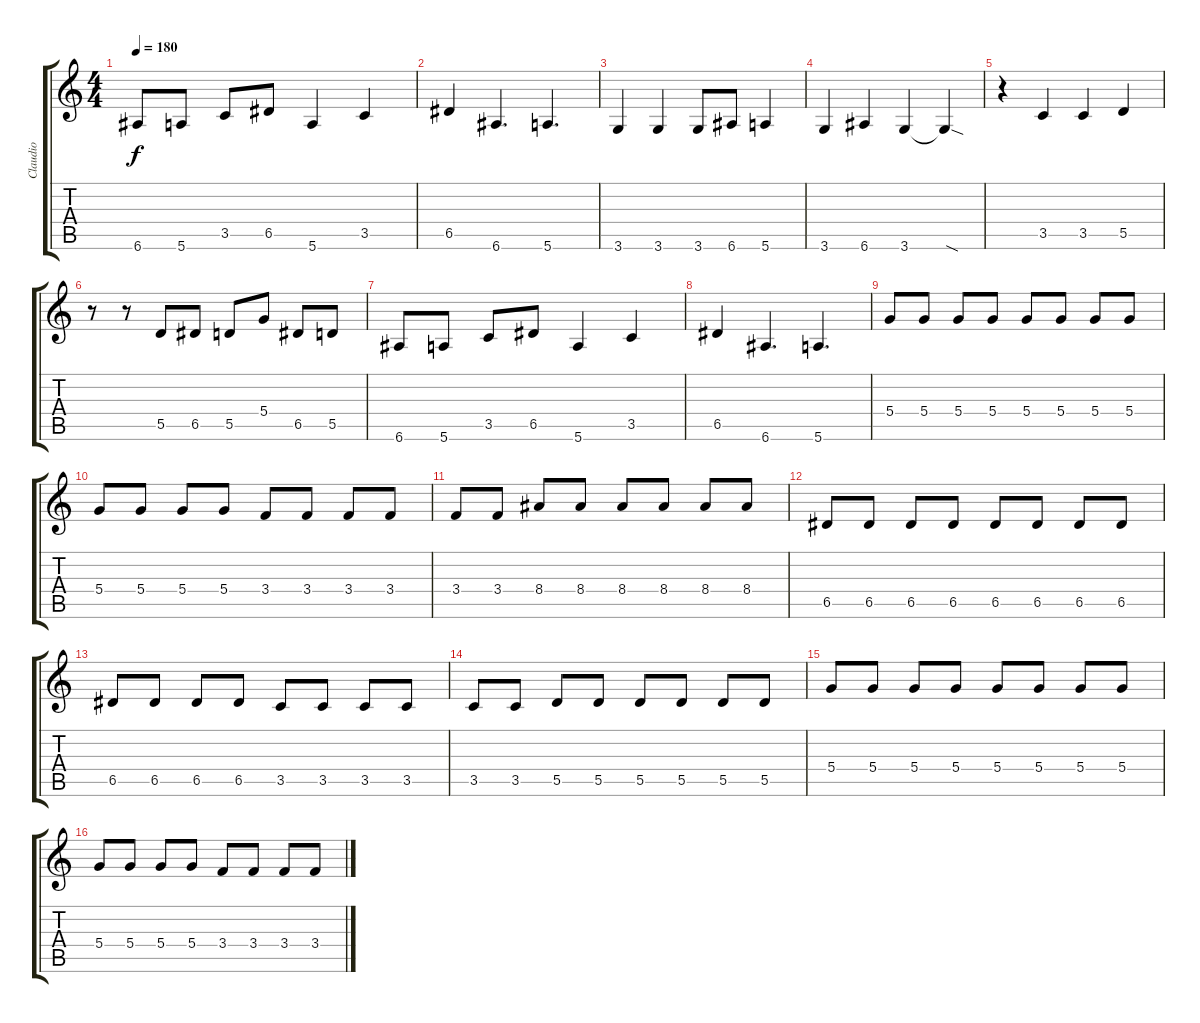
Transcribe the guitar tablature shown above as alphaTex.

\track ("Claudio" "Claudio") {instrument distortionguitar}
\staff {score tabs}
\tuning (E4 B3 G3 D3 A2 E2) {hide}
\ts (4 4)
\tempo 180
\clef g2
\ks c
6.6.8{dy f} 5.6.8 3.5.8 6.5.8 5.6.4 3.5.4 |
6.5.4 6.6.4{d} 5.6.4{d} |
3.6.4 3.6.4 3.6.8 6.6.8 5.6.4 |
3.6.4 6.6.4 3.6.4 3.6{sod t}.4 |
r.4 3.5.4 3.5.4 5.5.4 |
r.8 r.8 5.5.8 6.5.8 5.5.8 5.4.8 6.5.8 5.5.8 |
6.6.8 5.6.8 3.5.8 6.5.8 5.6.4 3.5.4 |
6.5.4 6.6.4{d} 5.6.4{d} |
5.4.8 5.4.8 5.4.8 5.4.8 5.4.8 5.4.8 5.4.8 5.4.8 |
5.4.8 5.4.8 5.4.8 5.4.8 3.4.8 3.4.8 3.4.8 3.4.8 |
3.4.8 3.4.8 8.4.8 8.4.8 8.4.8 8.4.8 8.4.8 8.4.8 |
6.5.8 6.5.8 6.5.8 6.5.8 6.5.8 6.5.8 6.5.8 6.5.8 |
6.5.8 6.5.8 6.5.8 6.5.8 3.5.8 3.5.8 3.5.8 3.5.8 |
3.5.8 3.5.8 5.5.8 5.5.8 5.5.8 5.5.8 5.5.8 5.5.8 |
5.4.8 5.4.8 5.4.8 5.4.8 5.4.8 5.4.8 5.4.8 5.4.8 |
5.4.8 5.4.8 5.4.8 5.4.8 3.4.8 3.4.8 3.4.8 3.4.8
